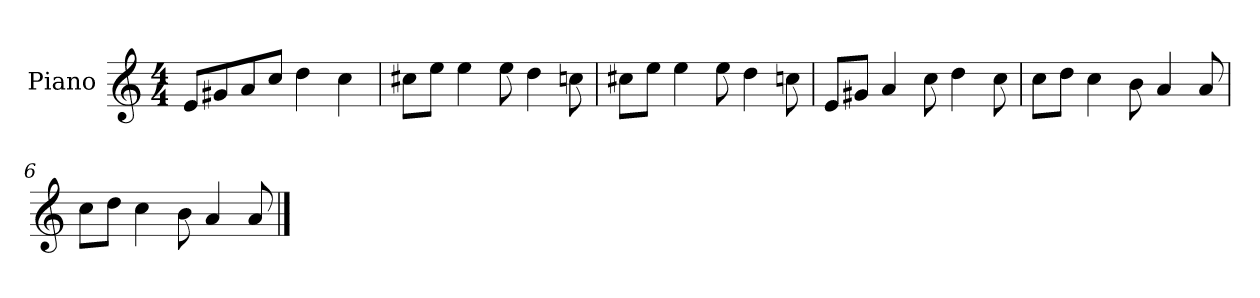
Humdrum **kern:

**kern
*part1
*staff1
*I"Piano
*I'P-no
*clefG2
*k[]
*M4/4
*MM90
=1
8e/L
8g#X/
8a/
8cc/J
4dd\
4cc\
=2
8cc#X\L
8ee\J
4ee\
8ee\
4dd\
8ccn\
=3
8cc#X\L
8ee\J
4ee\
8ee\
4dd\
8ccn\
=4
8e/L
8g#X/J
4a/
8cc\
4dd\
8cc\
=5
8cc\L
8dd\J
4cc\
8b\
4a/
8a/
!!LO:LB:g=z
=6
8cc\L
8dd\J
4cc\
8b\
4a/
8a/
==
*-
